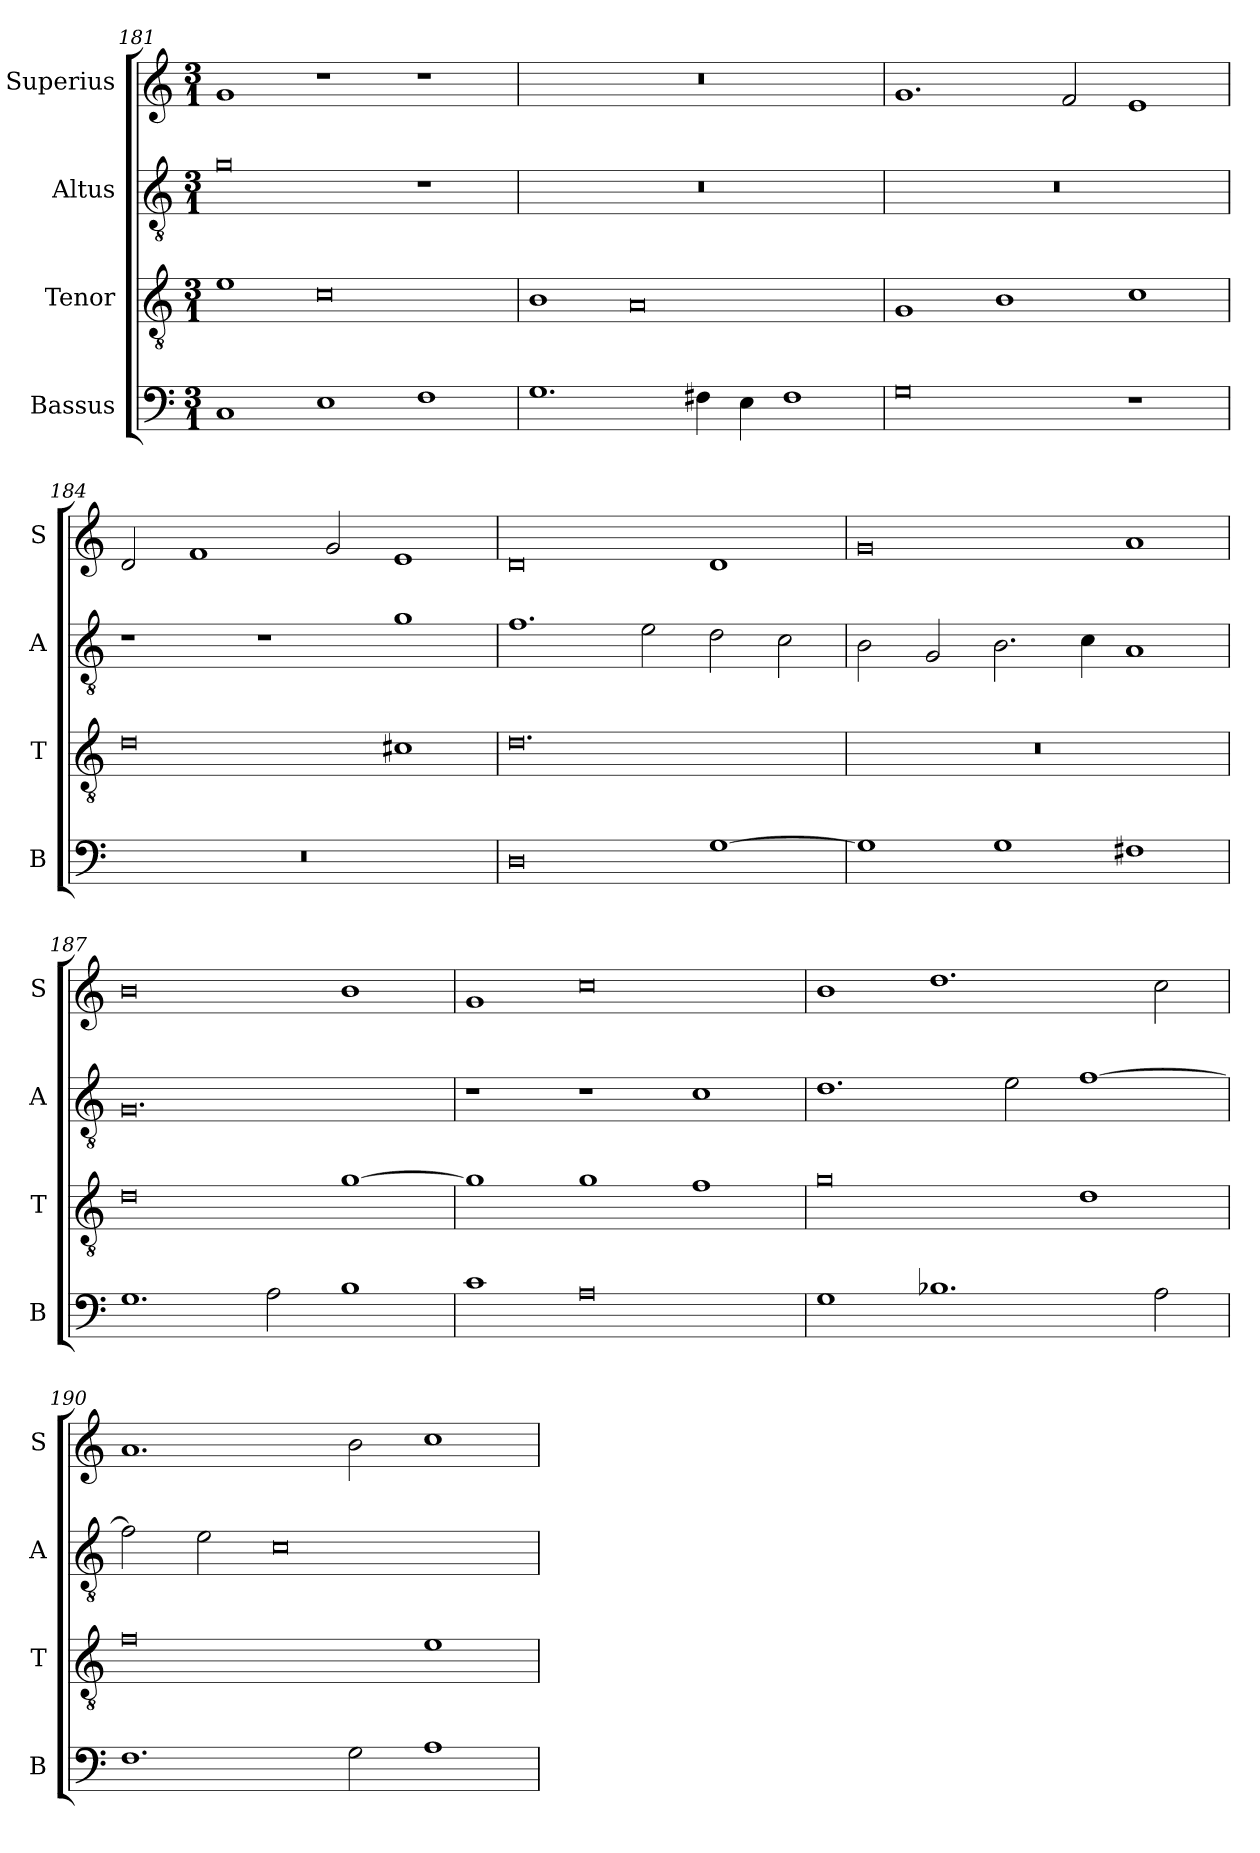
**kern	**kern	**kern	**kern
*part4	*part3	*part2	*part1
*staff4	*staff3	*staff2	*staff1
*I"Bassus	*I"Tenor	*I"Altus	*I"Superius
*I'B	*I'T	*I'A	*I'S
*clefF4	*clefGv2	*clefGv2	*clefG2
*k[]	*k[]	*k[]	*k[]
*M3/1	*M3/1	*M3/1	*M3/1
=181	=181	=181	=181
1C	1e	0g	1g
1E	0c	.	1r
1F	.	1r	1r
=182	=182	=182	=182
1.G	1B	0.r	0.r
.	0A	.	.
4F#X\	.	.	.
4E\	.	.	.
1F#	.	.	.
=183	=183	=183	=183
0G	1G	0.r	1.g
.	1B	.	.
.	.	.	2f/
1r	1c	.	1e
=184	=184	=184	=184
0.r	0d	1r	2d/
.	.	.	1f
.	.	1r	.
.	.	.	2g/
.	1c#X	1g	1e
=185	=185	=185	=185
0D	0.d	1.f	0d
.	.	2e\	.
[1G	.	2d\	1d
.	.	2c\	.
=186	=186	=186	=186
1G]	0.r	2B\	0g
.	.	2G/	.
1G	.	2.B\	.
.	.	4c\	.
1F#X	.	1A	1a
=187	=187	=187	=187
1.G	0d	0.G	0b
2A\	.	.	.
1B	[1g	.	1b
=188	=188	=188	=188
1c	1g]	1r	1g
0A	1g	1r	0cc
.	1f	1c	.
=189	=189	=189	=189
1G	0g	1.d	1b
1.B-X	.	.	1.dd
.	.	2e\	.
.	1d	[1f	.
2A\	.	.	2cc\
=190	=190	=190	=190
1.F	0f	2f\]	1.a
.	.	2e\	.
.	.	0c	.
2G\	.	.	2b\
1A	1e	.	1cc
=	=	=	=
*-	*-	*-	*-
